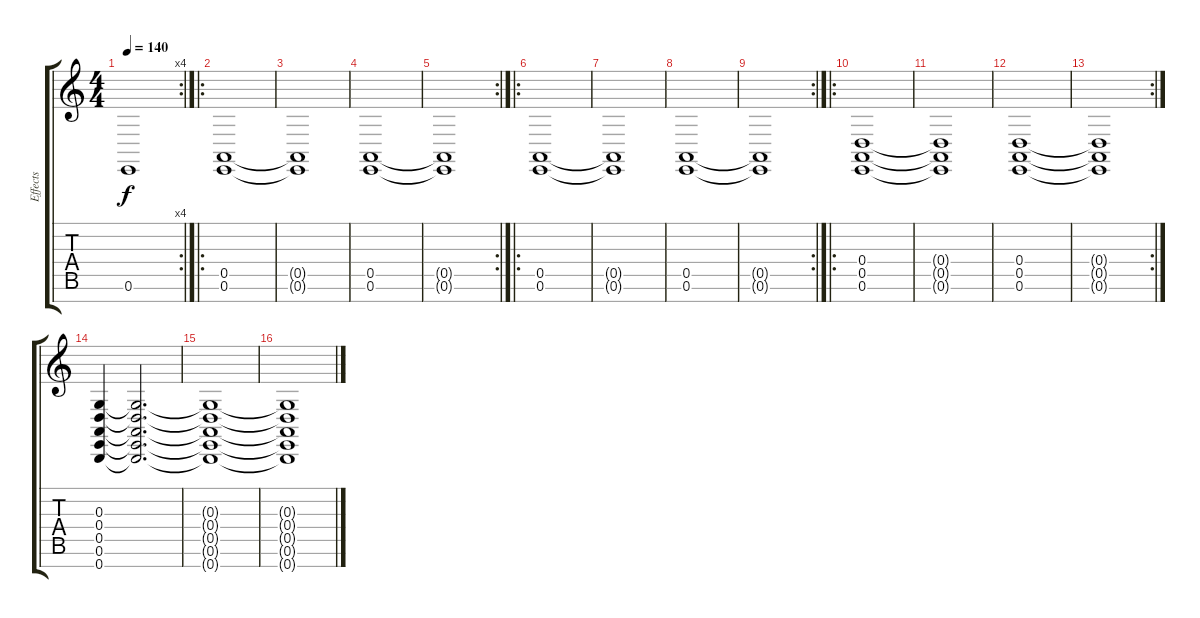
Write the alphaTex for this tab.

\track ("Effects" "Effects") {instrument applause}
\staff {score tabs}
\tuning (E4 B3 G3 D3 A2 E2 B1) {hide}
\rc 4
\ts (4 4)
\tempo 140
\clef g2
\ks c
0.6{t}.1{dy f} |
\ro
(0.5 0.6).1 |
(0.5{t} 0.6{t}).1 |
(0.5 0.6).1 |
\rc 2
(0.5{t} 0.6{t}).1 |
\ro
(0.5 0.6).1 |
(0.5{t} 0.6{t}).1 |
(0.5 0.6).1 |
\rc 2
(0.5{t} 0.6{t}).1 |
\ro
(0.4 0.5 0.6).1 |
(0.4{t} 0.5{t} 0.6{t}).1 |
(0.4 0.5 0.6).1 |
\rc 2
(0.4{t} 0.5{t} 0.6{t}).1 |
(0.3 0.4 0.5 0.6 0.7).4 (0.3{t} 0.4{t} 0.5{t} 0.6{t} 0.7{t}).2{d} |
(0.3{t} 0.4{t} 0.5{t} 0.6{t} 0.7{t}).1 |
(0.3{t} 0.4{t} 0.5{t} 0.6{t} 0.7{t}).1
